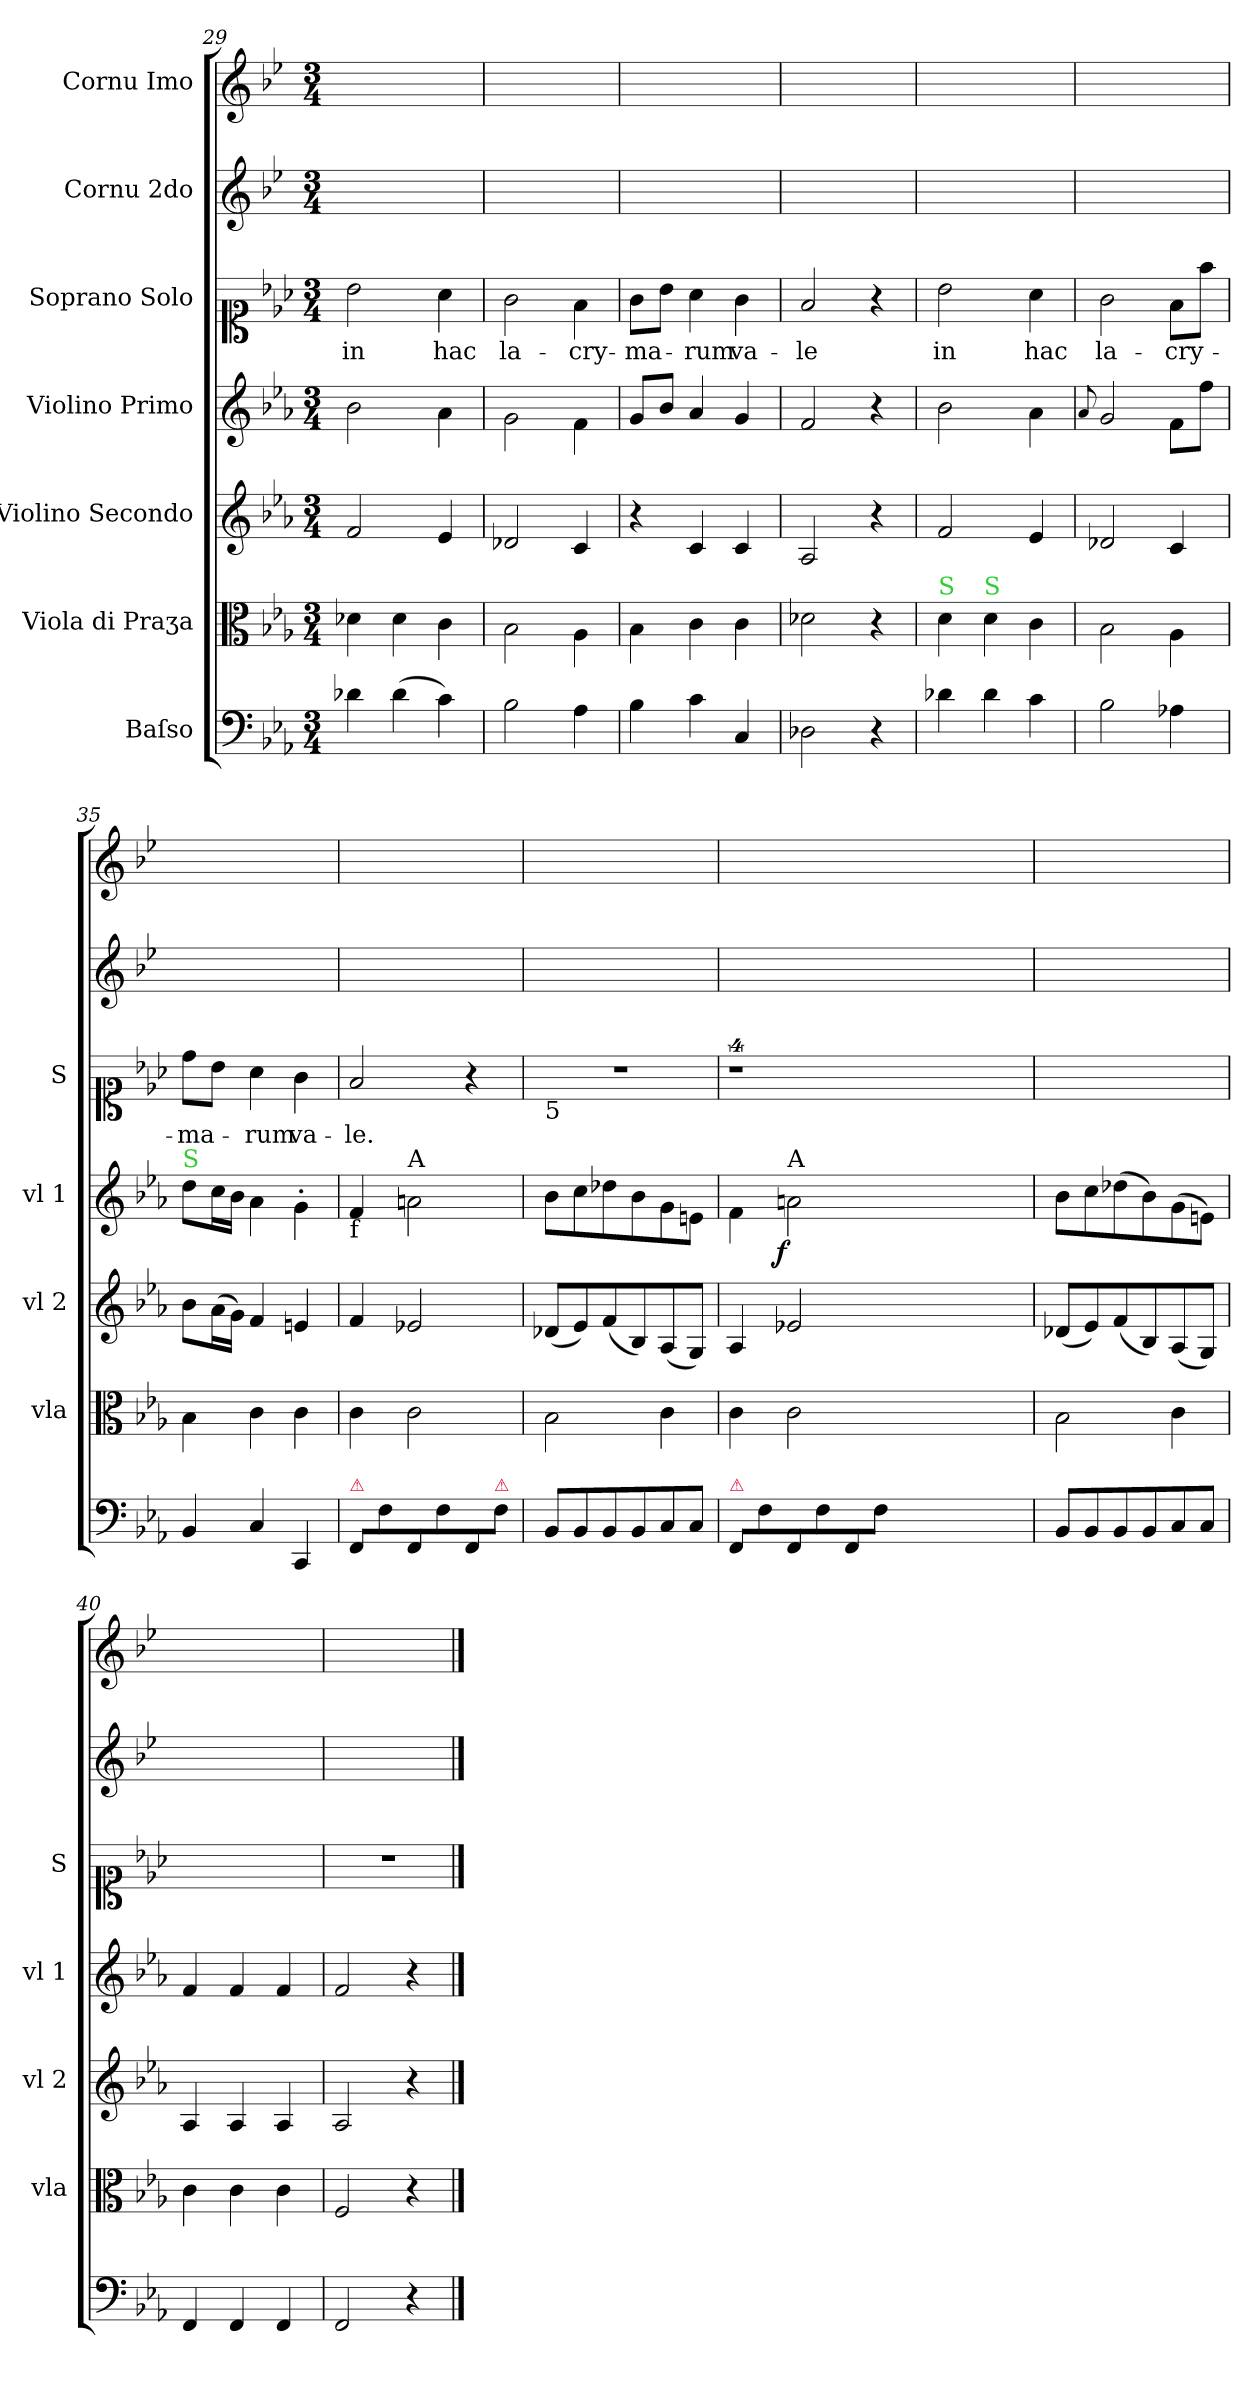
**kern	**kern	**kern	**dynam	**kern	**dynam	**kern	**text	**kern	**kern
*part7	*part6	*part5	*part5	*part4	*part4	*part3	*part3	*part2	*part1
*staff7	*staff6	*staff5	*staff5	*staff4	*staff4	*staff3	*staff3	*staff2	*staff1
*I"Baſso	*I"Viola di Praʒa	*I"Violino Secondo	*	*I"Violino Primo	*	*I"Soprano Solo	*	*I"Cornu 2do	*I"Cornu Imo
*	*I'vla	*I'vl 2	*	*I'vl 1	*	*I'S	*	*	*
*clefF4	*clefC3	*clefG2	*	*clefG2	*	*clefC1	*	*clefG2	*clefG2
*	*	*	*	*	*	*	*	*ITrd4c7	*ITrd4c7
*k[b-e-a-]	*k[b-e-a-]	*k[b-e-a-]	*	*k[b-e-a-]	*	*k[b-e-a-]	*	*k[b-e-a-]	*k[b-e-a-]
*M3/4	*M3/4	*M3/4	*	*M3/4	*	*M3/4	*	*M3/4	*M3/4
=29	=29	=29	=29	=29	=29	=29	=29	=29	=29
4d-X\	4d-X\	2f/	.	2b-\	.	2b-\	in	2.ryy	2.ryy
(4d-\	4d-\	.	.	.	.	.	.	.	.
4c\)	4c\	4e-/	.	4a-\	.	4a-\	hac	.	.
=30	=30	=30	=30	=30	=30	=30	=30	=30	=30
2B-\	2B-\	2d-X/	.	2g\	.	2g\	la-	2.ryy	2.ryy
4A-\	4A-\	4c/	.	4f\	.	4f\	-cry-	.	.
=31	=31	=31	=31	=31	=31	=31	=31	=31	=31
4B-\	4B-\	4r	.	8g/L	.	8g\L	-ma-	2.ryy	2.ryy
.	.	.	.	8b-/J	.	8b-\J	.	.	.
4c\	4c\	4c/	.	4a-/	.	4a-\	-rum	.	.
4C/	4c\	4c/	.	4g/	.	4g\	va-	.	.
=32	=32	=32	=32	=32	=32	=32	=32	=32	=32
2D-X\	2d-X\	2A-/	.	2f/	.	2f/	-le	2.ryy	2.ryy
4r	4r	4r	.	4r	.	4r	.	.	.
=33	=33	=33	=33	=33	=33	=33	=33	=33	=33
!	!LO:TX:a:color=limegreen:t=S	!	!	!	!	!	!	!	!
4d-X\	4d\	2f/	.	2b-\	.	2b-\	in	2.ryy	2.ryy
!	!LO:TX:a:color=limegreen:t=S	!	!	!	!	!	!	!	!
4d-\	4d\	.	.	.	.	.	.	.	.
4c\	4c\	4e-/	.	4a-\	.	4a-\	hac	.	.
=34	=34	=34	=34	=34	=34	=34	=34	=34	=34
.	.	.	.	8qqa-/	.	.	.	.	.
2B-\	2B-\	2d-X/	.	2g/	.	2g\	la-	2.ryy	2.ryy
4A-X\	4A-\	4c/	.	8f\L	.	8f\L	-cry-	.	.
.	.	.	.	8ff\J	.	8ff\J	.	.	.
=35	=35	=35	=35	=35	=35	=35	=35	=35	=35
!	!	!	!	!LO:TX:a:color=limegreen:t=S	!	!	!	!	!
4BB-/	4B-\	8b-\L	.	8dd\L	.	8dd\L	-ma-	2.ryy	2.ryy
.	.	(16a-\L	.	16cc\L	.	8b-\J	.	.	.
.	.	16g\JJ)	.	16b-\JJ	.	.	.	.	.
4C/	4c\	4f/	.	4a-\	.	4a-\	-rum	.	.
4CC/	4c\	4en/	.	4g'\	.	4g\	va-	.	.
=36	=36	=36	=36	=36	=36	=36	=36	=36	=36
!	!	!	!	!LO:TX:b:t=f	!	!	!	!	!
!LO:TX:a:color=crimson:t=⚠	!	!	!	!	!	!	!	!	!
8FF/L	4c\	4f/	.	4f/	.	2f/	-le.	2.ryy	2.ryy
8F\	.	.	.	.	.	.	.	.	.
!	!	!	!	!LO:TX:a:t=A	!	!	!	!	!
!	!	!	!LO:DY:b	!	!LO:DY:b	!	!	!	!
8FF/	2c\	2e-X/	fortiſ	2an\	for.	.	.	.	.
8F\	.	.	.	.	.	.	.	.	.
8FF/	.	.	.	.	.	4r	.	.	.
!LO:TX:a:color=crimson:t=⚠	!	!	!	!	!	!	!	!	!
8F\J	.	.	.	.	.	.	.	.	.
=37	=37	=37	=37	=37	=37	=37	=37	=37	=37
!	!	!	!	!	!	!LO:TX:b:t=5	!	!	!
!	!	!	!LO:DY:b	!	!LO:DY:b	!	!	!	!
8BB-/L	2B-\	(8d-X/L	Pianiſ	8b-\L	pia	2.r	.	2.ryy	2.ryy
8BB-/	.	8e-/)	.	8cc\	.	.	.	.	.
8BB-/	.	(8f/	.	8dd-X\	.	.	.	.	.
8BB-/	.	8B-/)	.	8b-\	.	.	.	.	.
8C/	4c\	(8A-/	.	8g\	.	.	.	.	.
8C/J	.	8G/J)	.	8en\J	.	.	.	.	.
=38	=38	=38	=38	=38	=38	=38	=38	=38	=38
!LO:TX:a:color=crimson:t=⚠	!	!	!	!	!	!	!	!	!
8FF/L	4c\	4A-/	.	4f\	.	4%9r	.	2.ryy	2.ryy
8F\	.	.	.	.	.	.	.	.	.
!	!	!	!	!LO:TX:a:t=A	!	!	!	!	!
!	!	!	!LO:DY:b	!	!LO:DY:b:rj	!	!	!	!
8FF/	2c\	2e-X/	for	2an\	f	.	.	.	.
8F\	.	.	.	.	.	.	.	.	.
8FF/	.	.	.	.	.	.	.	.	.
8F\J	.	.	.	.	.	.	.	.	.
1.ryy	1.ryy	1.ryy	.	1.ryy	.	.	.	1.ryy	1.ryy
=39	=39	=39	=39	=39	=39	=39	=39	=39	=39
!	!	!	!LO:DY:b	!	!	!	!	!	!
8BB-/L	2B-\	(8d-X/L	Pianiſ	8b-\L	.	2.ryy	.	2.ryy	2.ryy
8BB-/	.	8e-/)	.	8cc\	.	.	.	.	.
8BB-/	.	(8f/	.	(8dd-X\	.	.	.	.	.
8BB-/	.	8B-/)	.	8b-\)	.	.	.	.	.
8C/	4c\	(8A-/	.	(8g\	.	.	.	.	.
8C/J	.	8G/J)	.	8en\J)	.	.	.	.	.
=40	=40	=40	=40	=40	=40	=40	=40	=40	=40
4FF/	4c\	4A-/	.	4f/	.	2.ryy	.	2.ryy	2.ryy
4FF/	4c\	4A-/	.	4f/	.	.	.	.	.
4FF/	4c\	4A-/	.	4f/	.	.	.	.	.
=41	=41	=41	=41	=41	=41	=41	=41	=41	=41
2FF/	2F/	2A-/	.	2f/	.	2.r	.	2.ryy	2.ryy
4r	4r	4r	.	4r	.	.	.	.	.
==	==	==	==	==	==	==	==	==	==
*-	*-	*-	*-	*-	*-	*-	*-	*-	*-
